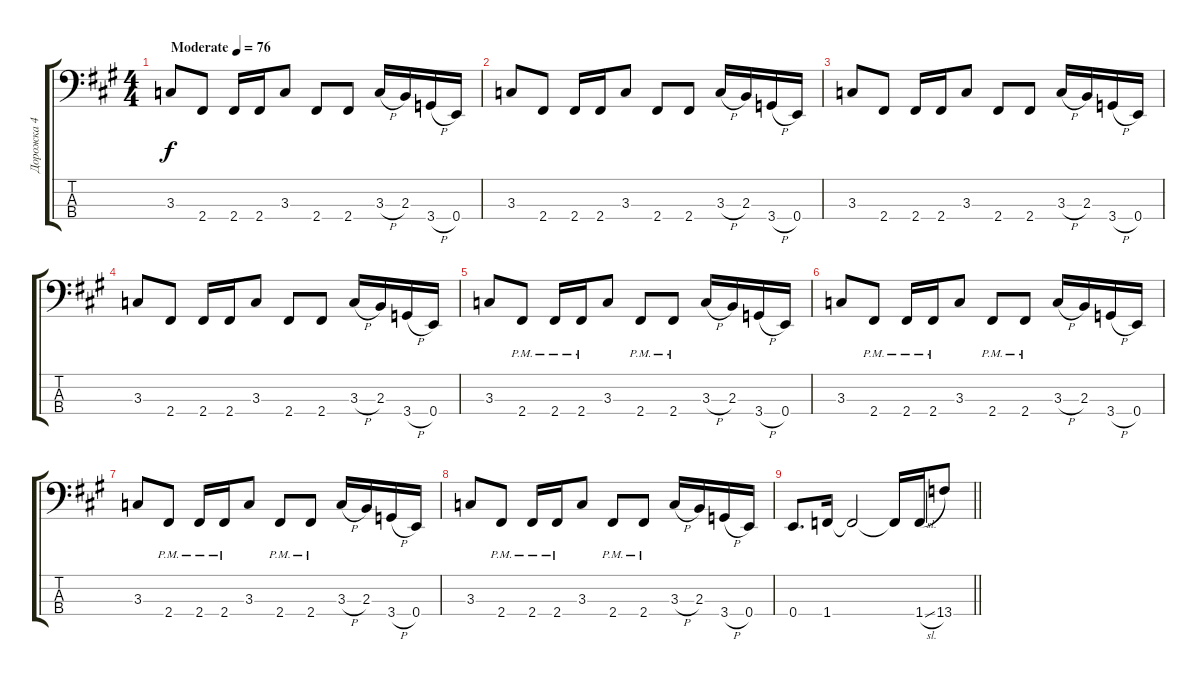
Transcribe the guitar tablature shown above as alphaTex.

\track ("Дорожка 4" "Дорожка 4") {instrument electricbassfinger}
\staff {score tabs}
\tuning (G2 D2 A1 E1) {hide}
\ts (4 4)
\tempo (76 "Moderate")
\tempo 86
\tempo (76 "Moderate")
\clef f4
\ks f#minor
3.3.8{dy f instrument electricbassfinger} 2.4.8 2.4.16 2.4.16 3.3.8 2.4.8 2.4.8 3.3{h}.16 2.3.16 3.4{h}.16 0.4.16 |
3.3.8 2.4.8 2.4.16 2.4.16 3.3.8 2.4.8 2.4.8 3.3{h}.16 2.3.16 3.4{h}.16 0.4.16 |
3.3.8 2.4.8 2.4.16 2.4.16 3.3.8 2.4.8 2.4.8 3.3{h}.16 2.3.16 3.4{h}.16 0.4.16 |
3.3.8 2.4.8 2.4.16 2.4.16 3.3.8 2.4.8 2.4.8 3.3{h}.16 2.3.16 3.4{h}.16 0.4.16 |
3.3.8 2.4{pm}.8 2.4{pm}.16 2.4{pm}.16 3.3.8 2.4{pm}.8 2.4{pm}.8 3.3{h}.16 2.3.16 3.4{h}.16 0.4.16 |
3.3.8 2.4{pm}.8 2.4{pm}.16 2.4{pm}.16 3.3.8 2.4{pm}.8 2.4{pm}.8 3.3{h}.16 2.3.16 3.4{h}.16 0.4.16 |
3.3.8 2.4{pm}.8 2.4{pm}.16 2.4{pm}.16 3.3.8 2.4{pm}.8 2.4{pm}.8 3.3{h}.16 2.3.16 3.4{h}.16 0.4.16 |
3.3.8 2.4{pm}.8 2.4{pm}.16 2.4{pm}.16 3.3.8 2.4{pm}.8 2.4{pm}.8 3.3{h}.16 2.3.16 3.4{h}.16 0.4.16 |
\barLineRight lightlight
0.4.8{d} 1.4.16 1.4{t}.2 1.4{t}.16 1.4{sl}.16 13.4.8
